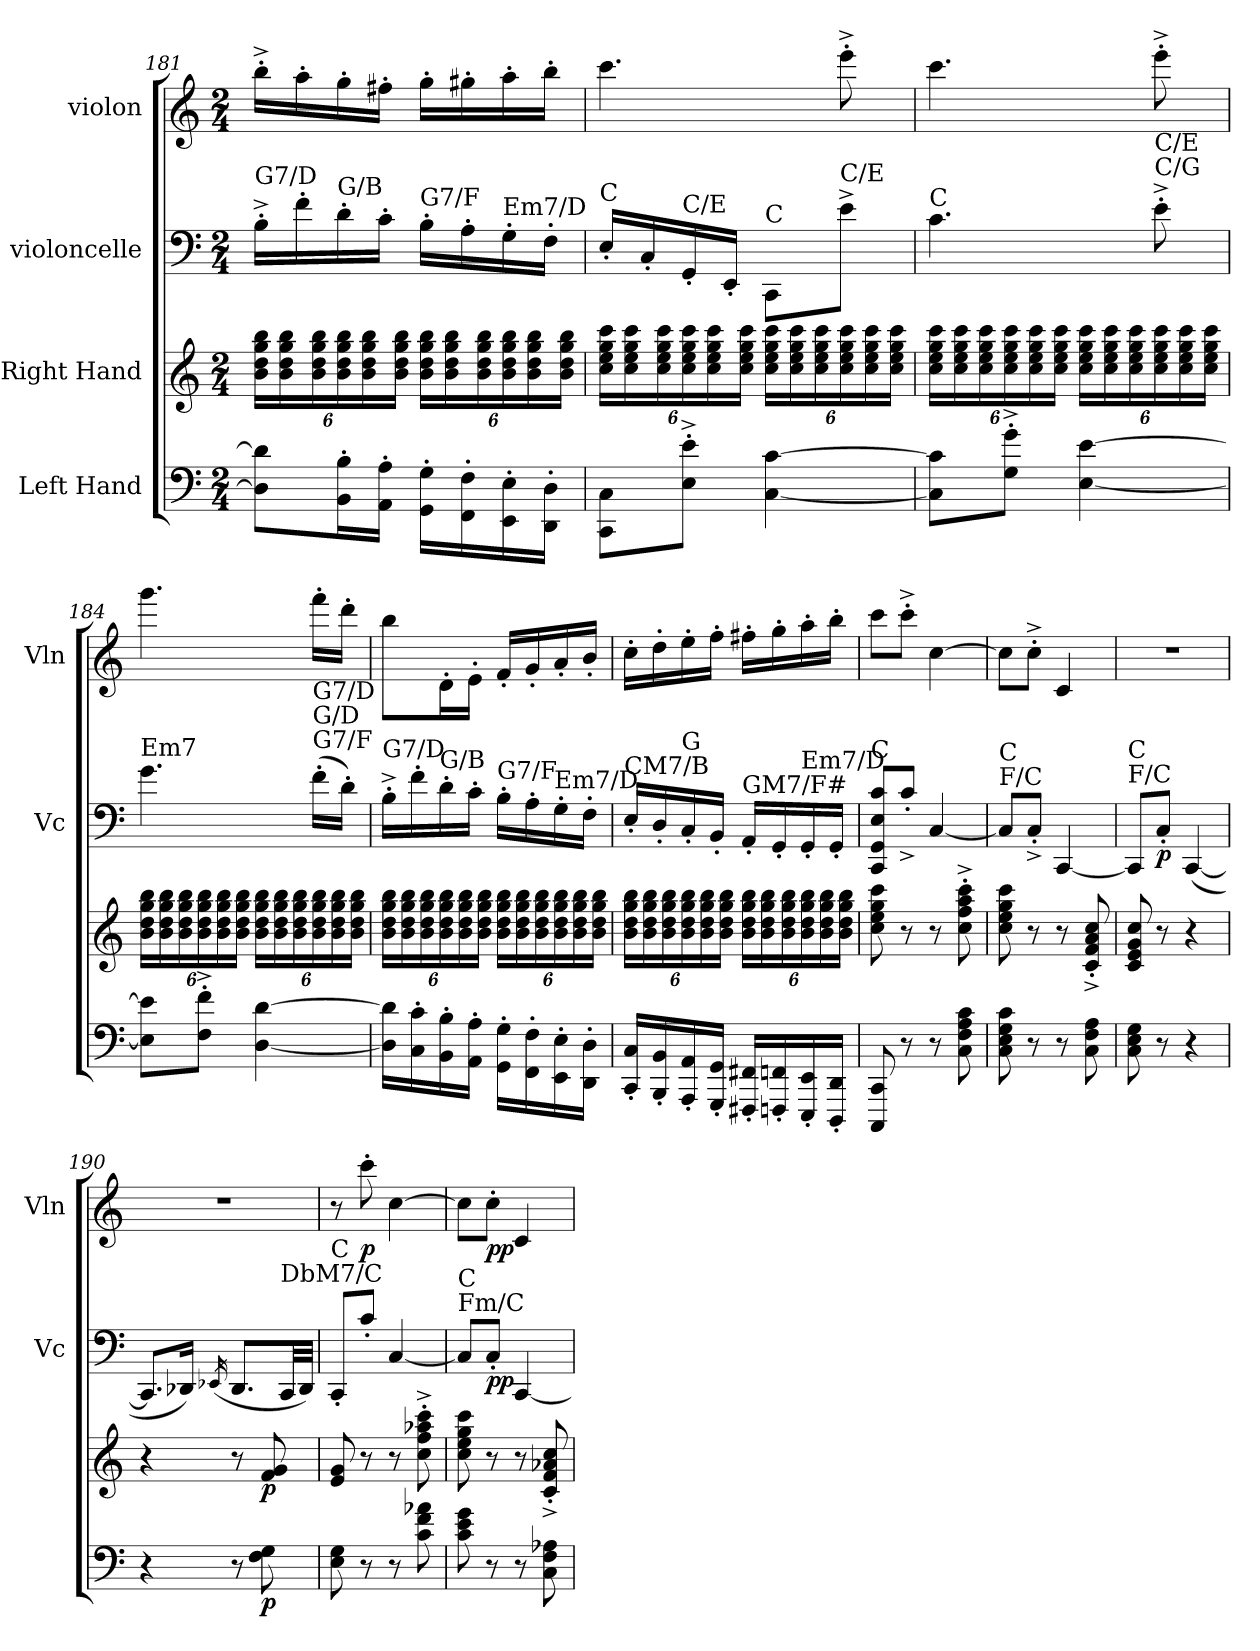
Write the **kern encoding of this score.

**kern	**dynam	**kern	**dynam	**kern	**dynam	**kern	**dynam
*part4	*part4	*part3	*part3	*part2	*part2	*part1	*part1
*staff4	*staff4	*staff3	*staff3	*staff2	*staff2	*staff1	*staff1
*I"Left Hand	*	*I"Right Hand	*	*I"violoncelle	*	*I"violon	*
*	*	*	*	*I'Vc	*	*I'Vln	*
!!LO:PB:g=z
*clefF4	*	*clefG2	*	*clefF4	*	*clefG2	*
*k[]	*	*k[]	*	*k[]	*	*k[]	*
*M2/4	*	*M2/4	*	*M2/4	*	*M2/4	*
*	*	*Xbrackettup	*	*	*	*	*
=181	=181	=181	=181	=181	=181	=181	=181
!	!	!	!	!LO:TX:a:t=G7/D	!	!	!
8Di\] 8di\]L	.	24bi\ 24ddi\ 24ggj\ 24bbi\LL	.	16B'^i\LL	.	16bb'^\LL	.
.	.	24bi\ 24ddi\ 24ggj\ 24bbi\	.	.	.	.	.
.	.	.	.	16f'i\	.	16aa'\	.
.	.	24bi\ 24ddi\ 24ggj\ 24bbi\	.	.	.	.	.
!	!	!	!	!LO:TX:a:t=G/B	!	!	!
16BBi\' 16Bi\'L	.	24bi\ 24ddi\ 24ggj\ 24bbi\	.	16d'i\	.	16gg'\	.
.	.	24bi\ 24ddi\ 24ggj\ 24bbi\	.	.	.	.	.
16AA\' 16A\'JJ	.	.	.	16c'\JJ	.	16ff#X'\JJ	.
.	.	24bi\ 24ddi\ 24ggj\ 24bbi\JJ	.	.	.	.	.
!	!	!	!	!LO:TX:a:t=G7/F	!	!	!
16GGj\' 16Gj\'LL	.	24bi\ 24ddi\ 24ggj\ 24bbi\LL	.	16B'i\LL	.	16gg'\LL	.
.	.	24bi\ 24ddi\ 24ggj\ 24bbi\	.	.	.	.	.
16FFi\' 16Fi\'	.	.	.	16A'\	.	16gg#X'\	.
.	.	24bi\ 24ddi\ 24ggj\ 24bbi\	.	.	.	.	.
!	!	!	!	!LO:TX:a:t=Em7/D	!	!	!
16EEj\' 16Ej\'	.	24bi\ 24ddi\ 24ggi\ 24bbi\	.	16G'i\	.	16aa'\	.
.	.	24bi\ 24ddi\ 24ggi\ 24bbi\	.	.	.	.	.
16DDi\' 16Di\'JJ	.	.	.	16F'\JJ	.	16bb'\JJ	.
.	.	24bi\ 24ddi\ 24ggi\ 24bbi\JJ	.	.	.	.	.
=182	=182	=182	=182	=182	=182	=182	=182
!	!	!	!	!LO:TX:a:t=C	!	!	!
8CCj\ 8Cj\L	.	24ccj\ 24eei\ 24ggi\ 24cccj\LL	.	16E'i/LL	.	4.ccc\	.
.	.	24ccj\ 24eei\ 24ggi\ 24cccj\	.	.	.	.	.
.	.	.	.	16C'j/	.	.	.
.	.	24ccj\ 24eei\ 24ggi\ 24cccj\	.	.	.	.	.
!	!	!	!	!LO:TX:a:t=C/E	!	!	!
8Ei\'^ 8ei\'^J	.	24ccj\ 24eei\ 24ggi\ 24cccj\	.	16GG'i/	.	.	.
.	.	24ccj\ 24eei\ 24ggi\ 24cccj\	.	.	.	.	.
.	.	.	.	16EE'i/JJ	.	.	.
.	.	24ccj\ 24eei\ 24ggi\ 24cccj\JJ	.	.	.	.	.
!	!	!	!	!LO:TX:a:t=C	!	!	!
[4Cj\ [4cj\	.	24ccj\ 24eei\ 24ggi\ 24cccj\LL	.	8CCj\L	.	.	.
.	.	24ccj\ 24eei\ 24ggi\ 24cccj\	.	.	.	.	.
.	.	24ccj\ 24eei\ 24ggi\ 24cccj\	.	.	.	.	.
!	!	!	!	!LO:TX:a:t=C/E	!	!	!
.	.	24ccj\ 24eei\ 24ggi\ 24cccj\	.	8e^i\J	.	8eee'^\	.
.	.	24ccj\ 24eei\ 24ggi\ 24cccj\	.	.	.	.	.
.	.	24ccj\ 24eei\ 24ggi\ 24cccj\JJ	.	.	.	.	.
!!LO:LB:g=z
=183	=183	=183	=183	=183	=183	=183	=183
!	!	!	!	!LO:TX:a:t=C	!	!	!
8Cj\] 8cj\]L	.	24ccj\ 24eei\ 24ggi\ 24cccj\LL	.	4.cj\	.	4.ccc\	.
.	.	24ccj\ 24eei\ 24ggi\ 24cccj\	.	.	.	.	.
.	.	24ccj\ 24eei\ 24ggi\ 24cccj\	.	.	.	.	.
8Gi\'^ 8gi\'^J	.	24ccj\ 24eei\ 24ggi\ 24cccj\	.	.	.	.	.
.	.	24ccj\ 24eei\ 24ggi\ 24cccj\	.	.	.	.	.
.	.	24ccj\ 24eei\ 24ggi\ 24cccj\JJ	.	.	.	.	.
[4Ei\ [4ei\	.	24ccj\ 24eei\ 24ggi\ 24cccj\LL	.	.	.	.	.
.	.	24ccj\ 24eei\ 24ggi\ 24cccj\	.	.	.	.	.
.	.	24ccj\ 24eei\ 24ggi\ 24cccj\	.	.	.	.	.
!	!	!	!	!LO:TX:a:t=C/G	!	!	!
!	!	!	!	!LO:TX:a:t=C/E	!	!	!
.	.	24ccj\ 24eei\ 24ggi\ 24cccj\	.	8e'^i\	.	8eee'^\	.
.	.	24ccj\ 24eei\ 24ggi\ 24cccj\	.	.	.	.	.
.	.	24ccj\ 24eei\ 24ggi\ 24cccj\JJ	.	.	.	.	.
=184	=184	=184	=184	=184	=184	=184	=184
!	!	!	!	!LO:TX:a:t=Em7	!	!	!
8Ej\] 8ej\]L	.	24bi\ 24ddi\ 24ggi\ 24bbi\LL	.	4.gi\	.	4.ggg\	.
.	.	24bi\ 24ddi\ 24ggi\ 24bbi\	.	.	.	.	.
.	.	24bi\ 24ddi\ 24ggi\ 24bbi\	.	.	.	.	.
8Fi\'^ 8fi\'^J	.	24bi\ 24ddi\ 24ggj\ 24bbi\	.	.	.	.	.
.	.	24bi\ 24ddi\ 24ggj\ 24bbi\	.	.	.	.	.
.	.	24bi\ 24ddi\ 24ggj\ 24bbi\JJ	.	.	.	.	.
[4Di\ [4di\	.	24bi\ 24ddi\ 24ggj\ 24bbi\LL	.	.	.	.	.
.	.	24bi\ 24ddi\ 24ggj\ 24bbi\	.	.	.	.	.
.	.	24bi\ 24ddi\ 24ggj\ 24bbi\	.	.	.	.	.
!	!	!	!	!LO:TX:a:t=G7/F	!	!	!
!	!	!	!	!LO:TX:a:t=G/D	!	!	!
!	!	!	!	!LO:TX:a:t=G7/D	!	!	!
.	.	24bi\ 24ddi\ 24ggj\ 24bbi\	.	(>16f'i\LL	.	16fff'\LL	.
.	.	24bi\ 24ddi\ 24ggj\ 24bbi\	.	.	.	.	.
.	.	.	.	16d'i\JJ)	.	16ddd'\JJ	.
.	.	24bi\ 24ddi\ 24ggj\ 24bbi\JJ	.	.	.	.	.
!!LO:LB:g=z
=185	=185	=185	=185	=185	=185	=185	=185
!	!	!	!	!LO:TX:a:t=G7/D	!	!	!
16Di\] 16di\]LL	.	24bi\ 24ddi\ 24ggj\ 24bbi\LL	.	16B'^i\LL	.	8bb\L	.
.	.	24bi\ 24ddi\ 24ggj\ 24bbi\	.	.	.	.	.
16C\' 16c\'	.	.	.	16f'i\	.	.	.
.	.	24bi\ 24ddi\ 24ggj\ 24bbi\	.	.	.	.	.
!	!	!	!	!LO:TX:a:t=G/B	!	!	!
16BBi\' 16Bi\'	.	24bi\ 24ddi\ 24ggj\ 24bbi\	.	16d'i\	.	16d'\L	.
.	.	24bi\ 24ddi\ 24ggj\ 24bbi\	.	.	.	.	.
16AA\' 16A\'JJ	.	.	.	16c'\JJ	.	16e'\JJ	.
.	.	24bi\ 24ddi\ 24ggj\ 24bbi\JJ	.	.	.	.	.
!	!	!	!	!LO:TX:a:t=G7/F	!	!	!
16GGj\' 16Gj\'LL	.	24bi\ 24ddi\ 24ggj\ 24bbi\LL	.	16B'i\LL	.	16f'/LL	.
.	.	24bi\ 24ddi\ 24ggj\ 24bbi\	.	.	.	.	.
16FFi\' 16Fi\'	.	.	.	16A'\	.	16g'/	.
.	.	24bi\ 24ddi\ 24ggj\ 24bbi\	.	.	.	.	.
!	!	!	!	!LO:TX:a:t=Em7/D	!	!	!
16EEj\' 16Ej\'	.	24bi\ 24ddi\ 24ggi\ 24bbi\	.	16G'i\	.	16a'/	.
.	.	24bi\ 24ddi\ 24ggi\ 24bbi\	.	.	.	.	.
16DDi\' 16Di\'JJ	.	.	.	16F'\JJ	.	16b'/JJ	.
.	.	24bi\ 24ddi\ 24ggi\ 24bbi\JJ	.	.	.	.	.
=186	=186	=186	=186	=186	=186	=186	=186
!	!	!	!	!LO:TX:a:t=CM7/B	!	!	!
16CCj/' 16Cj/'LL	.	24bi\ 24dd\ 24ggi\ 24bbi\LL	.	16E'i/LL	.	16cc'\LL	.
.	.	24bi\ 24dd\ 24ggi\ 24bbi\	.	.	.	.	.
16BBBi/' 16BBi/'	.	.	.	16D'/	.	16dd'\	.
.	.	24bi\ 24dd\ 24ggi\ 24bbi\	.	.	.	.	.
!	!	!	!	!LO:TX:a:t=G	!	!	!
16AAA/' 16AA/'	.	24bi\ 24ddi\ 24ggj\ 24bbi\	.	16C'/	.	16ee'\	.
.	.	24bi\ 24ddi\ 24ggj\ 24bbi\	.	.	.	.	.
16GGGj/' 16GGj/'JJ	.	.	.	16BB'i/JJ	.	16ff'\JJ	.
.	.	24bi\ 24ddi\ 24ggj\ 24bbi\JJ	.	.	.	.	.
!	!	!	!	!LO:TX:a:t=GM7/F#	!	!	!
16FFF#Xi/' 16FF#Xi/'LL	.	24bi\ 24ddi\ 24ggj\ 24bbi\LL	.	16AA'/LL	.	16ff#X'\LL	.
.	.	24bi\ 24ddi\ 24ggj\ 24bbi\	.	.	.	.	.
16FFFn/' 16FFn/'	.	.	.	16GG'j/	.	16gg'\	.
.	.	24bi\ 24ddi\ 24ggj\ 24bbi\	.	.	.	.	.
!	!	!	!	!LO:TX:a:t=Em7/D	!	!	!
16EEEj/' 16EEj/'	.	24bi\ 24ddi\ 24ggi\ 24bbi\	.	16GG'i/	.	16aa'\	.
.	.	24bi\ 24ddi\ 24ggi\ 24bbi\	.	.	.	.	.
16DDDi/' 16DDi/'JJ	.	.	.	16GG'i/JJ	.	16bb'\JJ	.
.	.	24bi\ 24ddi\ 24ggi\ 24bbi\JJ	.	.	.	.	.
=187	=187	=187	=187	=187	=187	=187	=187
!	!	!	!	!LO:TX:a:t=C	!	!	!
8CCCj/ 8CCj/	.	8ccj\ 8eei\ 8ggi\ 8cccj\	.	8CCj/ 8GGi/ 8Ei/ 8cj/L	.	8ccc\L	.
8r	.	8r	.	8c'^/J	.	8ccc'^\J	.
8r	.	8r	.	[4C/	.	[4cc\	.
8Ci\ 8Fj\ 8Ai\ 8ci\	.	8cci\'^ 8ffj\'^ 8aai\'^ 8ccci\'^	.	.	.	.	.
=188	=188	=188	=188	=188	=188	=188	=188
!	!	!	!	!LO:TX:a:t=F/C	!	!	!
!	!	!	!	!LO:TX:a:t=C	!	!	!
8Cj\ 8Ei\ 8Gi\ 8cj\	.	8ccj\ 8eei\ 8ggi\ 8cccj\	.	8Cj/L]	.	8cc\L]	.
8r	.	8r	.	8C'^/J	.	8cc'^\J	.
8r	.	8r	.	[4CC/	.	4c/	.
8Ci\ 8Fj\ 8Ai\	.	8ci/'^ 8fj/'^ 8ai/'^ 8cci/'^	.	.	.	.	.
!!LO:PB:g=z
=189	=189	=189	=189	=189	=189	=189	=189
!	!	!	!	!LO:TX:a:t=F/C	!	!	!
!	!	!	!	!LO:TX:a:t=C	!	!	!
8Cj\ 8Ei\ 8Gi\	.	8cj/ 8ei/ 8gi/ 8ccj/	.	8CCj/L]	.	2r	.
!	!	!	!	!	!LO:DY:b	!	!
8r	.	8r	.	8C'/J	p	.	.
4r	.	4r	.	(<[4CC/	.	.	.
=190	=190	=190	=190	=190	=190	=190	=190
4r	.	4r	.	8.CC/L]	.	2r	.
.	.	.	.	16DD-X/Jk)	.	.	.
.	.	.	.	(<16qEE-X/	.	.	.
8r	.	8r	.	8.DD-/L	.	.	.
!	!LO:DY:b	!	!LO:DY:b	!	!	!	!
8Fi\ 8G\	p	8fi/ 8g/	p	.	.	.	.
!	!	!	!	!LO:TX:a:t=DbM7/C	!	!	!
.	.	.	.	32CCi/LL	.	.	.
.	.	.	.	32DD-j/JJJ)	.	.	.
=191	=191	=191	=191	=191	=191	=191	=191
!	!	!	!	!LO:TX:a:t=C	!	!	!
8Ei\ 8Gi\	.	8ei/ 8gi/	.	8CC'j/L	.	8r	.
!	!	!	!	!	!	!	!LO:DY:b
8r	.	8r	.	8c'/J	.	8ccc'\	p
8r	.	8r	.	[4C/	.	[4cc\	.
8ci\ 8fj\ 8a-Xi\	.	8cci\'^ 8ffj\'^ 8aa-Xi\'^ 8ccci\'^	.	.	.	.	.
=192	=192	=192	=192	=192	=192	=192	=192
!	!	!	!	!LO:TX:a:t=Fm/C	!	!	!
!	!	!	!	!LO:TX:a:t=C	!	!	!
8cj\ 8ei\ 8gi\	.	8ccj\ 8eei\ 8ggi\ 8cccj\	.	8Cj/L]	.	8cc\L]	.
!	!	!	!	!	!LO:DY:b	!	!LO:DY:b
8r	.	8r	.	8C'/J	pp	8cc'\J	pp
8r	.	8r	.	[4CC/	.	4c/	.
8Ci\ 8Fj\ 8A-Xi\	.	8ci/'^ 8fj/'^ 8a-Xi/'^ 8cci/'^	.	.	.	.	.
=	=	=	=	=	=	=	=
*-	*-	*-	*-	*-	*-	*-	*-
